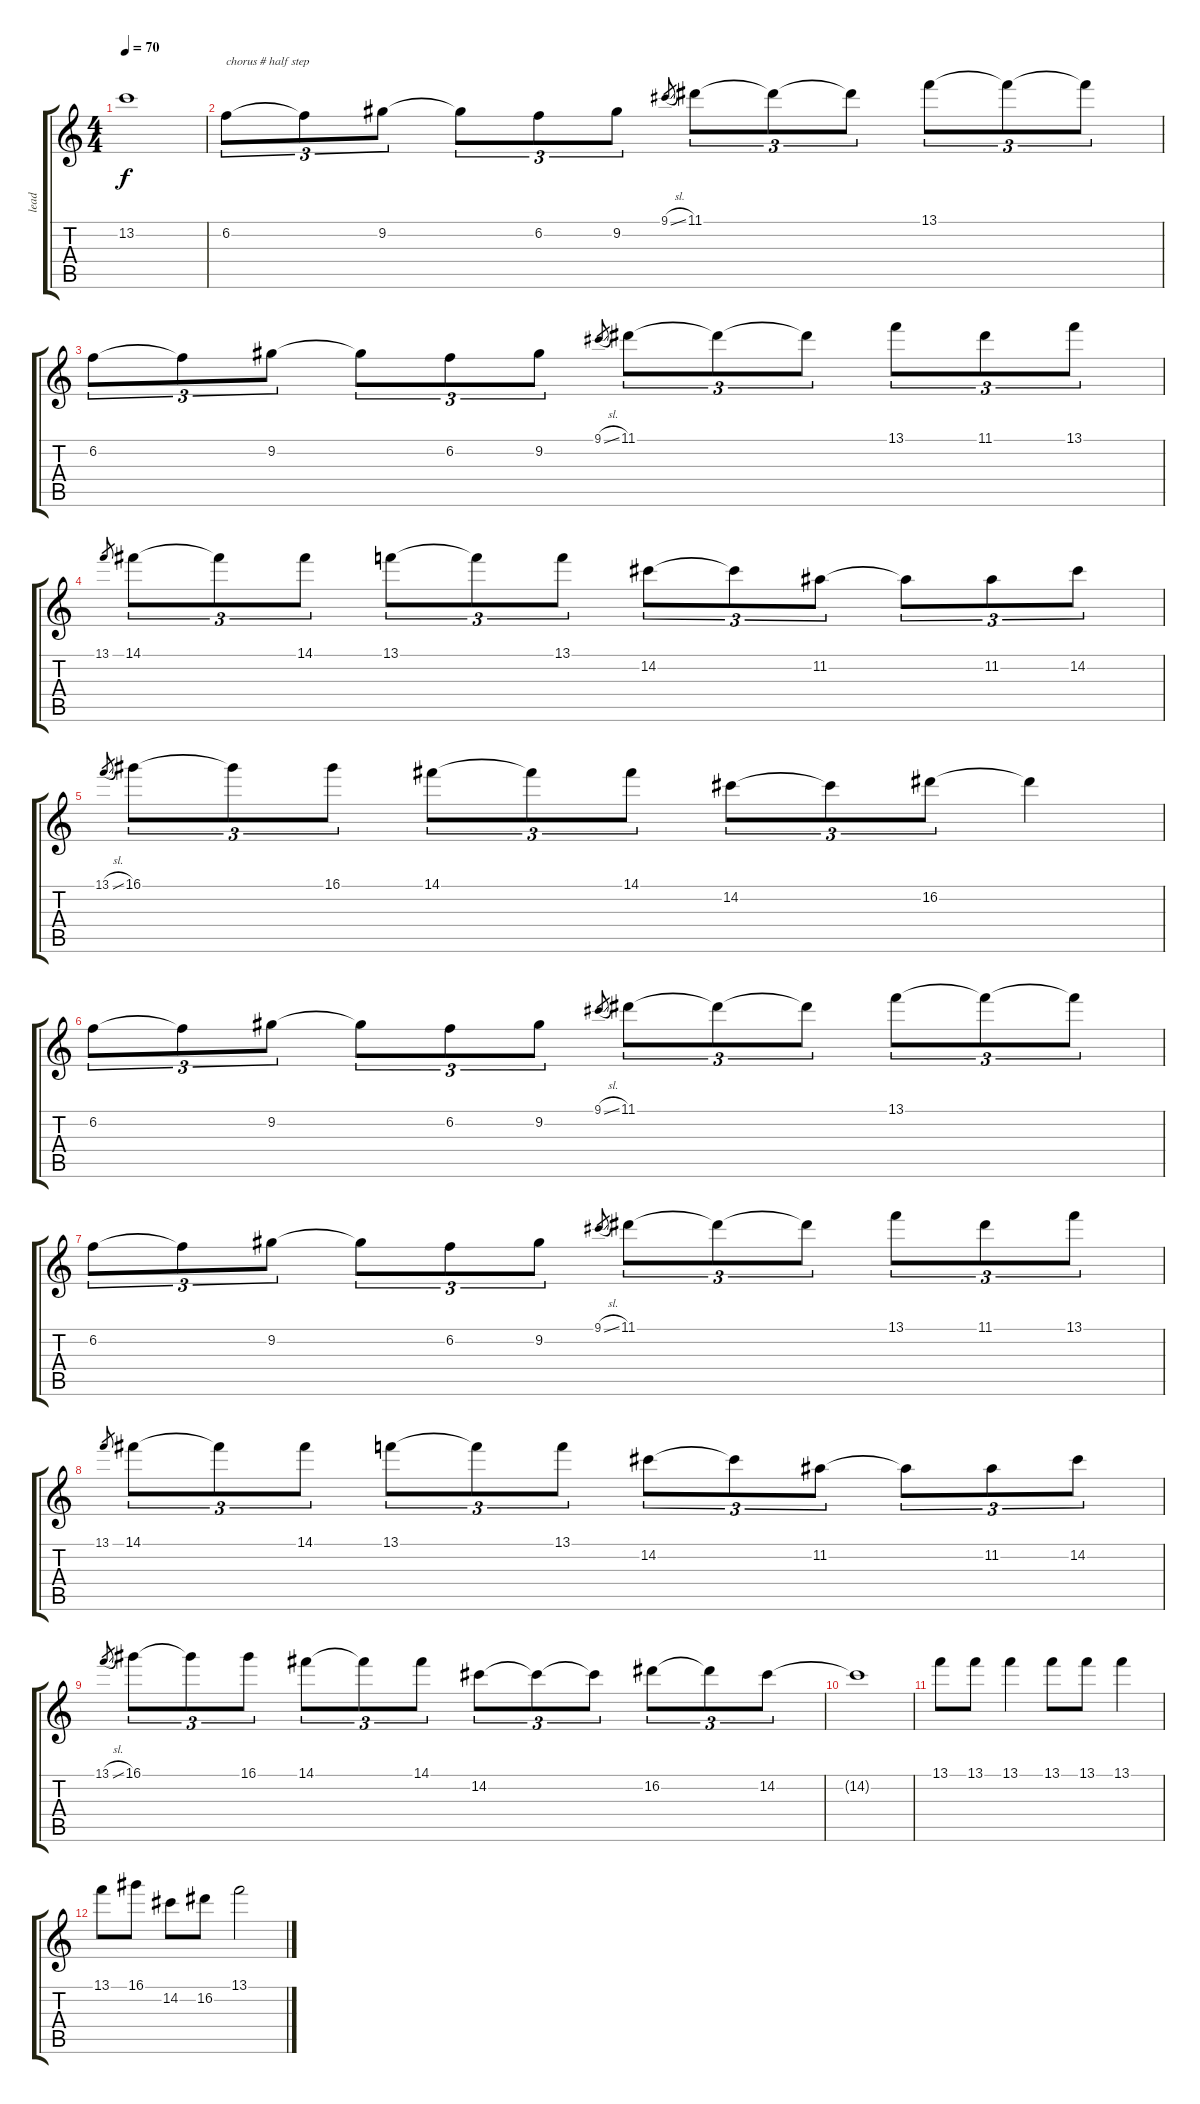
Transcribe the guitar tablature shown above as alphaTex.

\track ("lead" "lead") {instrument electricguitarjazz}
\staff {score tabs}
\tuning (E4 B3 G3 D3 A2 E2) {hide}
\ts (4 4)
\tempo 70
\clef g2
\ks c
13.2.1{dy f} |
6.2.8{tu (3 2) txt "chorus # half step"} 6.2{t}.8{tu (3 2)} 9.2.8{tu (3 2)} 9.2{t}.8{tu (3 2)} 6.2.8{tu (3 2)} 9.2.8{tu (3 2)} 9.1{sl}.8{gr} 11.1.8{tu (3 2)} 11.1{t}.8{tu (3 2)} 11.1{t}.8{tu (3 2)} 13.1.8{tu (3 2)} 13.1{t}.8{tu (3 2)} 13.1{t}.8{tu (3 2)} |
6.2.8{tu (3 2)} 6.2{t}.8{tu (3 2)} 9.2.8{tu (3 2)} 9.2{t}.8{tu (3 2)} 6.2.8{tu (3 2)} 9.2.8{tu (3 2)} 9.1{sl}.8{gr} 11.1.8{tu (3 2)} 11.1{t}.8{tu (3 2)} 11.1{t}.8{tu (3 2)} 13.1.8{tu (3 2)} 11.1.8{tu (3 2)} 13.1.8{tu (3 2)} |
13.1.8{gr} 14.1.8{tu (3 2)} 14.1{t}.8{tu (3 2)} 14.1.8{tu (3 2)} 13.1.8{tu (3 2)} 13.1{t}.8{tu (3 2)} 13.1.8{tu (3 2)} 14.2.8{tu (3 2)} 14.2{t}.8{tu (3 2)} 11.2.8{tu (3 2)} 11.2{t}.8{tu (3 2)} 11.2.8{tu (3 2)} 14.2.8{tu (3 2)} |
13.1{sl}.8{gr} 16.1.8{tu (3 2)} 16.1{t}.8{tu (3 2)} 16.1.8{tu (3 2)} 14.1.8{tu (3 2)} 14.1{t}.8{tu (3 2)} 14.1.8{tu (3 2)} 14.2.8{tu (3 2)} 14.2{t}.8{tu (3 2)} 16.2.8{tu (3 2)} 16.2{t}.4 |
6.2.8{tu (3 2)} 6.2{t}.8{tu (3 2)} 9.2.8{tu (3 2)} 9.2{t}.8{tu (3 2)} 6.2.8{tu (3 2)} 9.2.8{tu (3 2)} 9.1{sl}.8{gr} 11.1.8{tu (3 2)} 11.1{t}.8{tu (3 2)} 11.1{t}.8{tu (3 2)} 13.1.8{tu (3 2)} 13.1{t}.8{tu (3 2)} 13.1{t}.8{tu (3 2)} |
6.2.8{tu (3 2)} 6.2{t}.8{tu (3 2)} 9.2.8{tu (3 2)} 9.2{t}.8{tu (3 2)} 6.2.8{tu (3 2)} 9.2.8{tu (3 2)} 9.1{sl}.8{gr} 11.1.8{tu (3 2)} 11.1{t}.8{tu (3 2)} 11.1{t}.8{tu (3 2)} 13.1.8{tu (3 2)} 11.1.8{tu (3 2)} 13.1.8{tu (3 2)} |
13.1.8{gr} 14.1.8{tu (3 2)} 14.1{t}.8{tu (3 2)} 14.1.8{tu (3 2)} 13.1.8{tu (3 2)} 13.1{t}.8{tu (3 2)} 13.1.8{tu (3 2)} 14.2.8{tu (3 2)} 14.2{t}.8{tu (3 2)} 11.2.8{tu (3 2)} 11.2{t}.8{tu (3 2)} 11.2.8{tu (3 2)} 14.2.8{tu (3 2)} |
13.1{sl}.8{gr} 16.1.8{tu (3 2)} 16.1{t}.8{tu (3 2)} 16.1.8{tu (3 2)} 14.1.8{tu (3 2)} 14.1{t}.8{tu (3 2)} 14.1.8{tu (3 2)} 14.2.8{tu (3 2)} 14.2{t}.8{tu (3 2)} 14.2{t}.8{tu (3 2)} 16.2.8{tu (3 2)} 16.2{t}.8{tu (3 2)} 14.2.8{tu (3 2)} |
14.2{t}.1 |
13.1.8 13.1.8 13.1.4 13.1.8 13.1.8 13.1.4 |
13.1.8 16.1.8 14.2.8 16.2.8 13.1.2
